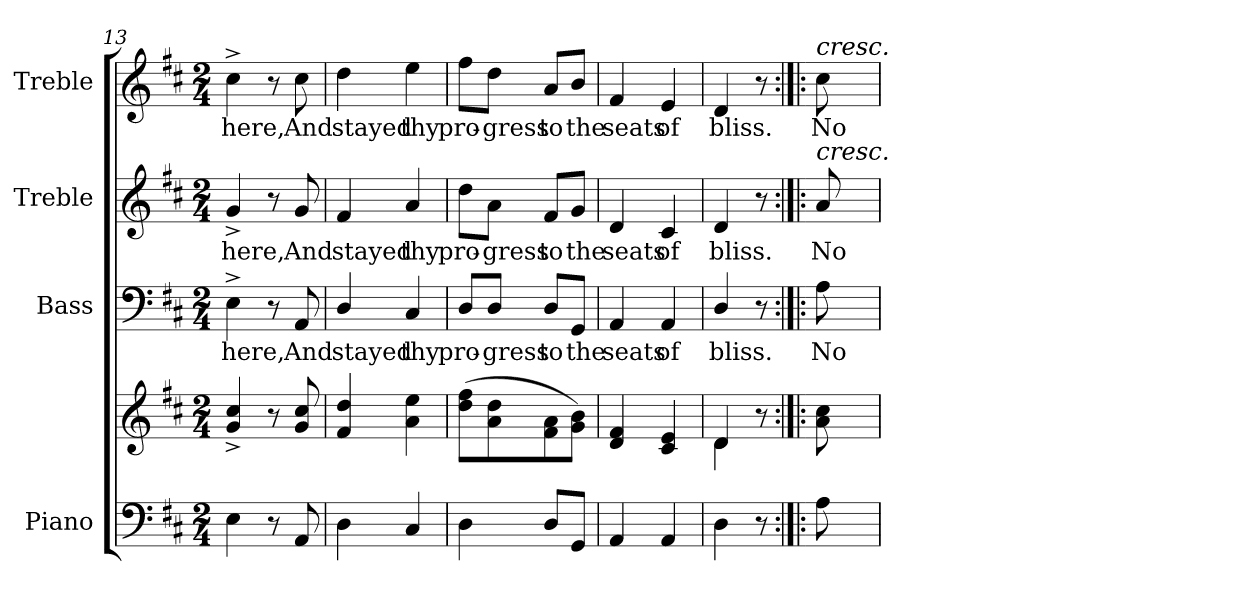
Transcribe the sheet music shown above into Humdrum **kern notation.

**kern	**kern	**kern	**text	**kern	**text	**kern	**text
*part4	*part4	*part3	*part3	*part2	*part2	*part1	*part1
*staff5	*staff4	*staff3	*staff3	*staff2	*staff2	*staff1	*staff1
*I"Piano	*	*I"Bass	*	*I"Treble	*	*I"Treble	*
*I'Pno.	*	*I'B.	*	*I'Tr.	*	*I'Tr.	*
!!LO:PB:g=z
*clefF4	*clefG2	*clefF4	*	*clefG2	*	*clefG2	*
*k[f#c#]	*k[f#c#]	*k[f#c#]	*	*k[f#c#]	*	*k[f#c#]	*
*D:	*D:	*D:	*	*D:	*	*D:	*
*M2/4	*M2/4	*M2/4	*	*M2/4	*	*M2/4	*
=13	=13	=13	=13	=13	=13	=13	=13
!	!	!	!LO:LY:b:color=#000000	!	!	!	!
!	!	!	!	!	!LO:LY:b:color=#000000	!	!
!	!	!	!	!	!	!	!LO:LY:b:color=#000000
4Ei\	4gi/^ 4cc#i^	4E^i\	here,	4g^i/	here,	4cc#^i\	here,
8r	8r	8r	.	8r	.	8r	.
!	!	!	!LO:LY:b:color=#000000	!	!	!	!
!	!	!	!	!	!LO:LY:b:color=#000000	!	!
!	!	!	!	!	!	!	!LO:LY:b:color=#000000
8AAi/	8gi/ 8cc#i	8AAi/	And	8gi/	And	8cc#i\	And
=14	=14	=14	=14	=14	=14	=14	=14
!	!	!	!LO:LY:b:color=#000000	!	!	!	!
!	!	!	!	!	!LO:LY:b:color=#000000	!	!
!	!	!	!	!	!	!	!LO:LY:b:color=#000000
4Di\	4f#i/ 4ddi	4Di/	stayed	4f#i/	stayed	4ddi\	stayed
!	!	!	!LO:LY:b:color=#000000	!	!	!	!
!	!	!	!	!	!LO:LY:b:color=#000000	!	!
!	!	!	!	!	!	!	!LO:LY:b:color=#000000
4C#i/	4ai\ 4eei	4C#i/	thy	4ai/	thy	4eei\	thy
=15	=15	=15	=15	=15	=15	=15	=15
!	!	!	!LO:LY:b:color=#000000	!	!	!	!
!	!	!	!	!	!LO:LY:b:color=#000000	!	!
!	!	!	!	!	!	!	!LO:LY:b:color=#000000
4Di\	(8ddi\ 8ff#iL	8Di/L	pro-	8ddi\L	pro-	8ff#i\L	pro-
!	!	!	!LO:LY:b:color=#000000	!	!	!	!
!	!	!	!	!	!LO:LY:b:color=#000000	!	!
!	!	!	!	!	!	!	!LO:LY:b:color=#000000
.	8ai\ 8ddi	8Di/J	-gress	8ai\J	-gress	8ddi\J	-gress
!	!	!	!LO:LY:b:color=#000000	!	!	!	!
!	!	!	!	!	!LO:LY:b:color=#000000	!	!
!	!	!	!	!	!	!	!LO:LY:b:color=#000000
8Di/L	8f#i\ 8ai	8Di/L	to	8f#i/L	to	8ai/L	to
!	!	!	!LO:LY:b:color=#000000	!	!	!	!
!	!	!	!	!	!LO:LY:b:color=#000000	!	!
!	!	!	!	!	!	!	!LO:LY:b:color=#000000
8GGi/J	8gi\ 8biJ)	8GGi/J	the	8gi/J	the	8bi/J	the
=16	=16	=16	=16	=16	=16	=16	=16
!	!	!	!LO:LY:b:color=#000000	!	!	!	!
!	!	!	!	!	!LO:LY:b:color=#000000	!	!
!	!	!	!	!	!	!	!LO:LY:b:color=#000000
4AAi/	4di/ 4f#i	4AAi/	seats	4di/	seats	4f#i/	seats
!	!	!	!LO:LY:b:color=#000000	!	!	!	!
!	!	!	!	!	!LO:LY:b:color=#000000	!	!
!	!	!	!	!	!	!	!LO:LY:b:color=#000000
4AAi/	4c#i/ 4ei	4AAi/	of	4c#i/	of	4ei/	of
=17	=17	=17	=17	=17	=17	=17	=17
*	*^	*	*	*	*	*	*
!	!	!	!	!LO:LY:b:color=#000000	!	!	!	!
!	!	!	!	!	!	!LO:LY:b:color=#000000	!	!
!	!	!	!	!	!	!	!	!LO:LY:b:color=#000000
4Di\	4di/	4di\	4Di/	bliss.	4di/	bliss.	4di/	bliss.
8r	8r	8ryy	8r	.	8r	.	8r	.
*	*v	*v	*	*	*	*	*	*
!!LO:LB:g=z
=18:|!|:	=18:|!|:	=18:|!|:	=18:|!|:	=18:|!|:	=18:|!|:	=18:|!|:	=18:|!|:
*	*^	*	*	*	*	*	*
!	!	!	!	!LO:LY:b:color=#000000	!	!	!	!
*	*v	*v	*	*	*	*	*	*
*	*^	*	*	*	*	*	*
!	!	!	!	!	!	!LO:LY:b:color=#000000	!	!
*	*v	*v	*	*	*	*	*	*
*	*^	*	*	*	*	*	*
!	!	!	!	!	!	!	!LO:TX:a:i:t=cresc.	!
!	!	!	!	!	!LO:TX:a:i:t=cresc.	!	!	!
!	!LO:TX:b:i:t=cresc.	!	!	!	!	!	!	!
!	!LO:TX:a:i:t=cresc.	!	!	!	!	!	!	!
!	!	!	!	!	!	!	!	!LO:LY:b:color=#000000
*	*v	*v	*	*	*	*	*	*
8Ai\	8ai\ 8cc#i	8Ai\	No	8ai/	No	8cc#i\	No
=	=	=	=	=	=	=	=
*-	*-	*-	*-	*-	*-	*-	*-
